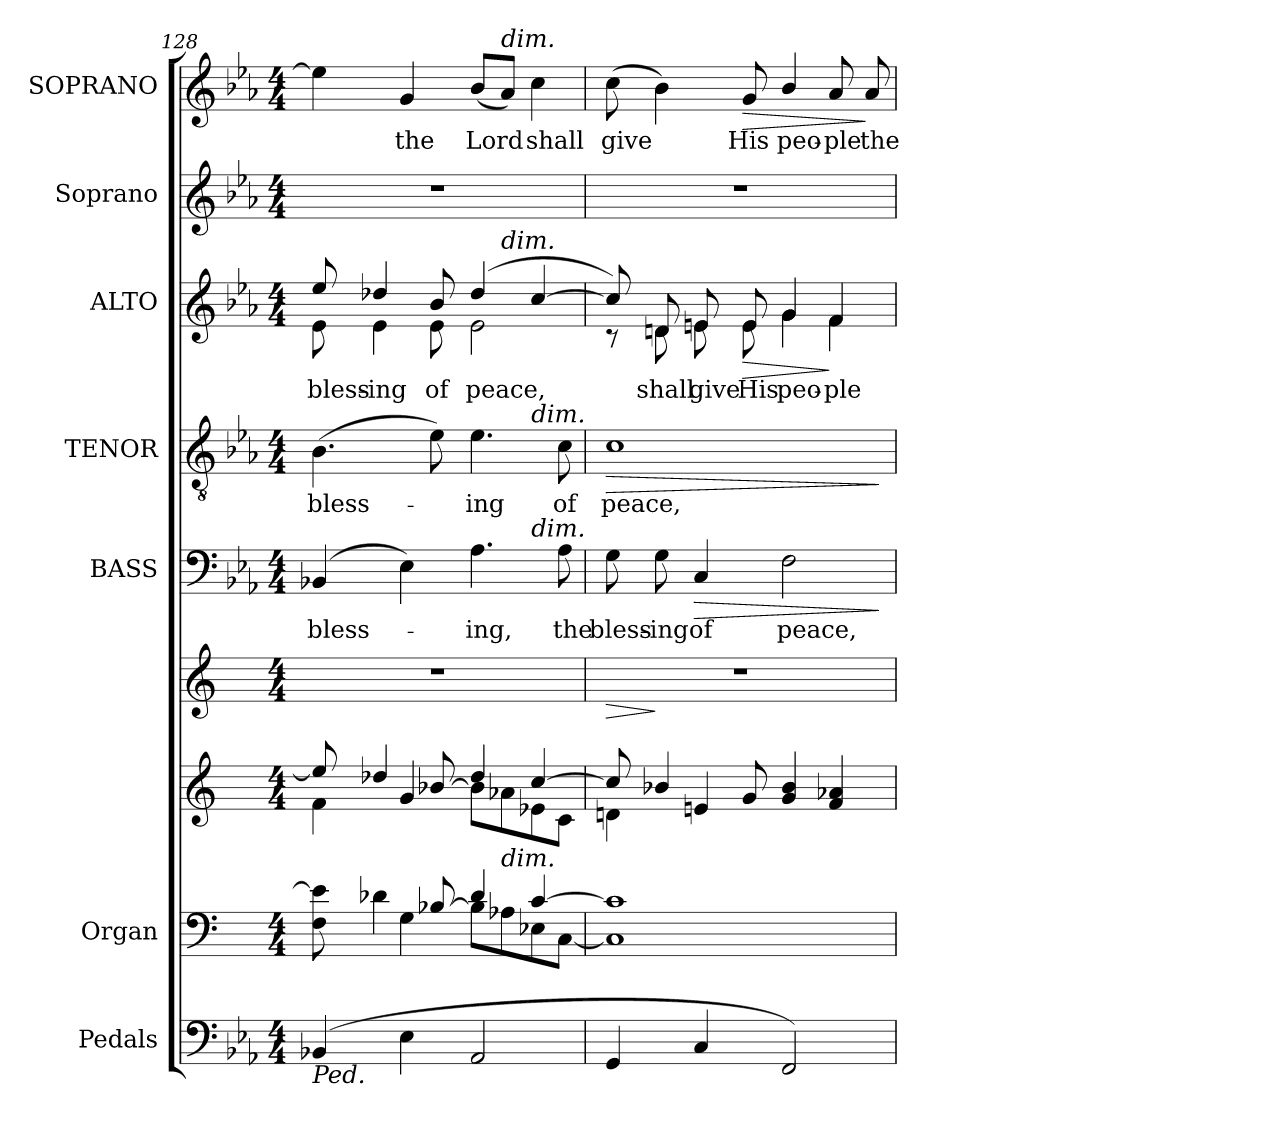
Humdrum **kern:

**kern	**kern	**kern	**kern	**dynam	**kern	**text	**dynam	**kern	**text	**dynam	**kern	**text	**dynam	**kern	**kern	**text	**dynam
*part7	*part6	*part6	*part6	*part6	*part5	*part5	*part5	*part4	*part4	*part4	*part3	*part3	*part3	*part2	*part1	*part1	*part1
*staff9	*staff8	*staff7	*staff6	*staff6/7/8	*staff5	*staff5	*staff5	*staff4	*staff4	*staff4	*staff3	*staff3	*staff3	*staff2	*staff1	*staff1	*staff1
*I"Pedals	*I"Organ	*	*	*	*I"BASS	*	*	*I"TENOR	*	*	*I"ALTO	*	*	*I"Soprano	*I"SOPRANO	*	*
*I'Ped.	*I'Org.	*	*	*	*I'B.	*	*	*I'T.	*	*	*I'A.	*	*	*I'S.	*I'S.	*	*
!!LO:LB:g=z
*clefF4	*clefF4	*clefG2	*clefG2	*	*clefF4	*	*	*clefGv2	*	*	*clefG2	*	*	*clefG2	*clefG2	*	*
*	*	*	*	*	*	*	*	*ITrd7c12	*	*	*	*	*	*	*	*	*
*k[b-e-a-]	*k[]	*k[]	*k[]	*	*k[b-e-a-]	*	*	*k[b-e-a-]	*	*	*k[b-e-a-]	*	*	*k[b-e-a-]	*k[b-e-a-]	*	*
*E-:	*C:	*C:	*C:	*	*E-:	*	*	*E-:	*	*	*E-:	*	*	*E-:	*E-:	*	*
*M4/4	*M4/4	*M4/4	*M4/4	*	*M4/4	*	*	*M4/4	*	*	*M4/4	*	*	*M4/4	*M4/4	*	*
=128	=128	=128	=128	=128	=128	=128	=128	=128	=128	=128	=128	=128	=128	=128	=128	=128	=128
*	*^	*^	*	*	*	*	*	*	*	*	*	*	*	*	*	*	*
*	*	*^	*	*	*	*	*	*	*	*	*	*	*	*	*	*	*	*	*
*	*	*	*^	*	*	*	*	*	*	*	*	*	*	*	*	*	*	*	*	*
!	!	!	!	!	!	!	!	!	!	!LO:LY:b:color=#000000	!	!	!	!	!	!	!	!	!	!	!
!	!	!	!	!	!	!	!	!	!	!	!	!	!LO:LY:b:color=#000000	!	!	!	!	!	!	!	!
!LO:TX:b:i:t=Ped.	!	!	!	!	!	!	!	!	!	!	!	!	!	!	!	!	!	!	!	!	!
!	!	!	!	!	!	!	!	!	!	!	!	!	!	!	!	!LO:LY:b:color=#000000	!	!	!	!	!
*	*	*	*	*	*	*	*	*	*^	*	*	*^	*	*	*^	*	*	*	*	*	*
*	*	*	*	*	*	*	*	*	*	*	*	*	*	*	*	*	*	*^	*	*	*	*	*	*
(4BB-Xi/	8Fi\ 8e-i]	4ryy	4ryy	2ryy	8ee-i/]	4fi\	1r	.	(4BB-Xi/	2.ryy	bless-	.	(4.BB-i\	2.ryy	bless-	.	8ee-i/	8e-i\	2ryy	bless-	.	1r	4ee-i\]	.	.
!	!	!	!	!	!	!	!	!	!	!	!	!	!	!	!	!	!	!	!	!LO:LY:b:color=#000000	!	!	!	!	!
.	4d-Xi\	.	.	.	4dd-Xi/	.	.	.	.	.	.	.	.	.	.	.	4dd-Xi/	4e-i\	.	-ing	.	.	.	.	.
!	!	!	!	!	!	!	!	!	!	!	!	!	!	!	!	!	!	!	!	!	!	!	!	!LO:LY:b:color=#000000	!
4E-i\	.	4Gi\	2.ryy	.	.	4gi/	.	.	4E-i\)	.	.	.	.	.	.	.	.	.	.	.	.	.	4gi/	the	.
!	!	!	!	!	!	!	!	!	!	!	!	!	!	!	!	!	!	!	!	!LO:LY:b:color=#000000	!	!	!	!	!
.	[8B-i/	.	.	.	[8b-i/	.	.	.	.	.	.	.	8E-i\)	.	.	.	8b-i/	8e-i\	.	of	.	.	.	.	.
!	!	!	!	!	!	!	!	!	!	!	!LO:LY:b:color=#000000	!	!	!	!	!	!	!	!	!	!	!	!	!	!
!	!	!	!	!	!	!	!	!	!	!	!	!	!	!	!LO:LY:b:color=#000000	!	!	!	!	!	!	!	!	!	!
!	!	!	!	!	!	!	!	!	!	!	!	!	!	!	!	!	!	!	!	!LO:LY:b:color=#000000	!	!	!	!	!
!	!	!	!	!	!	!	!	!	!	!	!	!	!	!	!	!	!	!	!	!	!	!	!	!LO:LY:b:color=#000000	!
2AA-i/	4d-i/	8B-i\L]	.	2ryy	4dd-i/	8b-i\L]	.	.	4.A-i\	.	-ing,	.	4.E-i\	.	-ing	.	(4dd-i/	2e-i\	8ryy	peace,	.	.	(8b-i/L	Lord	.
!	!	!	!	!	!	!	!	!	!	!	!	!	!	!	!	!	!	!	!	!	!	!	!LO:TX:a:i:t=dim.	!	!
!	!	!	!	!	!	!	!	!	!	!	!	!	!	!	!	!	!	!	!LO:TX:a:i:t=dim.	!	!	!	!	!	!
!	!	!LO:TX:a:i:t=dim.	!	!	!	!	!	!	!	!	!	!	!	!	!	!	!	!	!	!	!	!	!	!	!
.	.	8A-i\	.	.	.	8a-i\	.	.	.	.	.	.	.	.	.	.	.	.	4.ryy	.	.	.	8a-i/J)	.	.
!	!	!	!	!	!	!	!	!	!	!	!	!	!	!LO:TX:a:i:t=dim.	!	!	!	!	!	!	!	!	!	!	!
!	!	!	!	!	!	!	!	!	!	!LO:TX:a:i:t=dim.	!	!	!	!	!	!	!	!	!	!	!	!	!	!	!
!	!	!	!	!	!	!	!	!	!	!	!	!	!	!	!	!	!	!	!	!	!	!	!	!LO:LY:b:color=#000000	!
.	[4ci/	8E-i\	.	.	[4cci/	8e-i\	.	.	.	4ryy	.	.	.	4ryy	.	.	[4cci/	.	.	.	.	.	4cci\	shall	.
!	!	!	!	!	!	!	!	!	!	!	!LO:LY:b:color=#000000	!	!	!	!	!	!	!	!	!	!	!	!	!	!
!	!	!	!	!	!	!	!	!	!	!	!	!	!	!	!LO:LY:b:color=#000000	!	!	!	!	!	!	!	!	!	!
.	.	[8Ci\J	.	.	.	8ci\J	.	.	8A-i\	.	the	.	8Ci\	.	of	.	.	.	.	.	.	.	.	.	.
*	*	*v	*v	*v	*	*	*	*	*	*	*	*	*	*	*	*	*	*	*	*	*	*	*	*	*
=129	=129	=129	=129	=129	=129	=129	=129	=129	=129	=129	=129	=129	=129	=129	=129	=129	=129	=129	=129	=129	=129	=129	=129
!	!	!	!	!	!	!LO:HP:b	!	!	!	!	!	!	!	!	!	!	!	!	!	!	!	!	!
*	*	*	*	*	*	*	*v	*v	*	*	*	*	*	*	*v	*v	*v	*	*	*	*	*	*
*	*v	*v	*	*	*	*	*	*	*	*v	*v	*	*	*	*	*	*	*	*	*
*	*^	*	*	*	*	*^	*	*	*^	*	*	*^	*	*	*	*	*	*
*	*	*	*	*	*	*	*	*	*	*	*	*	*	*	*	*^	*	*	*	*	*	*
!	!	!	!	!	!	!	!	!	!LO:LY:b:color=#000000	!	!	!	!	!	!	!	!	!	!	!	!	!	!
*	*	*	*	*	*	*	*v	*v	*	*	*	*	*	*	*v	*v	*v	*	*	*	*	*	*
*	*v	*v	*	*	*	*	*	*	*	*v	*v	*	*	*	*	*	*	*	*	*
*	*^	*	*	*	*	*^	*	*	*^	*	*	*^	*	*	*	*	*	*
*	*	*	*	*	*	*	*	*	*	*	*	*	*	*	*	*^	*	*	*	*	*	*
!	!	!	!	!	!	!	!	!	!	!	!	!	!LO:LY:b:color=#000000	!LO:HP:b	!	!	!	!	!	!	!	!	!
*	*	*	*	*	*	*	*v	*v	*	*	*	*	*	*	*	*v	*v	*	*	*	*	*	*
*	*v	*v	*	*	*	*	*	*	*	*v	*v	*	*	*	*	*	*	*	*	*	*
*	*^	*	*	*	*	*^	*	*	*^	*	*	*	*^	*	*	*	*	*	*
!	!	!	!	!	!	!	!	!	!	!	!	!	!	!	!	!	!	!	!	!	!	!LO:LY:b:color=#000000	!
*	*	*	*	*	*	*	*v	*v	*	*	*	*	*	*	*	*v	*v	*	*	*	*	*	*
*	*v	*v	*	*	*	*	*	*	*	*v	*v	*	*	*	*	*	*	*	*	*	*
4GGi/	1Ci] 1ci]	8cci/]	4dni\	1r	>	8Gi\	bless-	.	1Ci	peace,	>	8cci/])	8r	.	.	1r	(8cci\	give	.
!	!	!	!	!	!	!	!LO:LY:b:color=#000000	!	!	!	!	!	!	!	!	!	!	!	!
!	!	!	!	!	!	!	!	!	!	!	!	!	!	!LO:LY:b:color=#000000	!	!	!	!	!
.	.	4b-i/	.	.	]	8Gi\	-ing	.	.	.	.	8dni/	8di\	shall	.	.	4b-i\)	.	.
!	!	!	!	!	!	!	!LO:LY:b:color=#000000	!LO:HP:b	!	!	!	!	!	!	!	!	!	!	!
!	!	!	!	!	!	!	!	!	!	!	!	!	!	!LO:LY:b:color=#000000	!	!	!	!	!
4Ci/	.	.	4eni/	.	.	4Ci/	of	>	.	.	.	8eni/	8ei\	give	.	.	.	.	.
!	!	!	!	!	!	!	!	!	!	!	!	!	!	!LO:LY:b:color=#000000	!LO:HP:b	!	!	!	!
!	!	!	!	!	!	!	!	!	!	!	!	!	!	!	!	!	!	!LO:LY:b:color=#000000	!LO:HP:b
.	.	8gi/	.	.	.	.	.	.	.	.	.	8ei/	8ei\	His	>	.	8gi/	His	>
!	!	!	!	!	!	!	!LO:LY:b:color=#000000	!	!	!	!	!	!	!	!	!	!	!	!
!	!	!	!	!	!	!	!	!	!	!	!	!	!	!LO:LY:b:color=#000000	!	!	!	!	!
!	!	!	!	!	!	!	!	!	!	!	!	!	!	!	!	!	!	!LO:LY:b:color=#000000	!
2FFi/)	.	4gi/ 4b-i	2ryy	.	.	2Fi\	peace,	.	.	.	.	4gi/	4gi\	peo-	.	.	4b-i/	peo-	.
!	!	!	!	!	!	!	!	!	!	!	!	!	!	!LO:LY:b:color=#000000	!	!	!	!	!
!	!	!	!	!	!	!	!	!	!	!	!	!	!	!	!	!	!	!LO:LY:b:color=#000000	!
.	.	4fi/ 4a-i	.	.	.	.	.	.	.	.	.	4fi/	4fi\	-ple	]	.	8a-i/	-ple	.
!	!	!	!	!	!	!	!	!	!	!	!	!	!	!	!	!	!	!LO:LY:b:color=#000000	!
.	.	.	.	.	.	.	.	.	.	.	.	.	.	.	.	.	8a-i/	the	]
*	*	*v	*v	*	*	*	*	*	*	*	*	*v	*v	*	*	*	*	*	*
.	.	.	.	.	.	.	]	.	.	]	.	.	.	.	.	.	.
=	=	=	=	=	=	=	=	=	=	=	=	=	=	=	=	=	=
*-	*-	*-	*-	*-	*-	*-	*-	*-	*-	*-	*-	*-	*-	*-	*-	*-	*-
